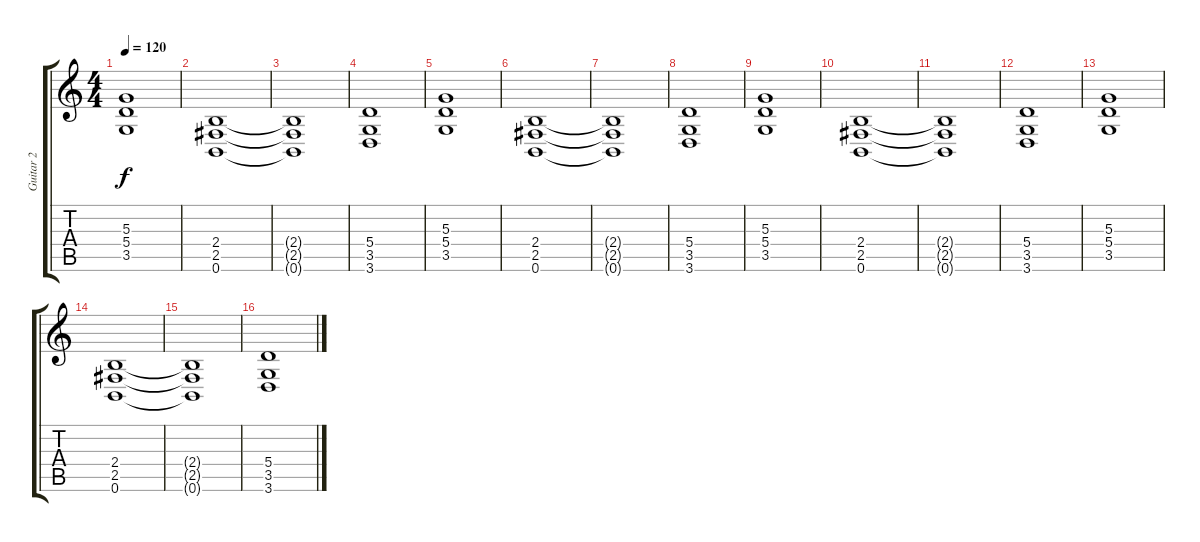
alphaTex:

\track ("Guitar 2" "Guitar 2") {instrument distortionguitar}
\staff {score tabs}
\tuning (B3 Gb3 D3 A2 E2 B1) {hide}
\ts (4 4)
\tempo 120
\clef g2
\ks c
(5.3 5.4 3.5).1{dy f} |
(2.4 2.5 0.6).1 |
(2.4{t} 2.5{t} 0.6{t}).1 |
(5.4 3.5 3.6).1 |
(5.3 5.4 3.5).1 |
(2.4 2.5 0.6).1 |
(2.4{t} 2.5{t} 0.6{t}).1 |
(5.4 3.5 3.6).1 |
(5.3 5.4 3.5).1 |
(2.4 2.5 0.6).1 |
(2.4{t} 2.5{t} 0.6{t}).1 |
(5.4 3.5 3.6).1 |
(5.3 5.4 3.5).1 |
(2.4 2.5 0.6).1 |
(2.4{t} 2.5{t} 0.6{t}).1 |
(5.4 3.5 3.6).1
